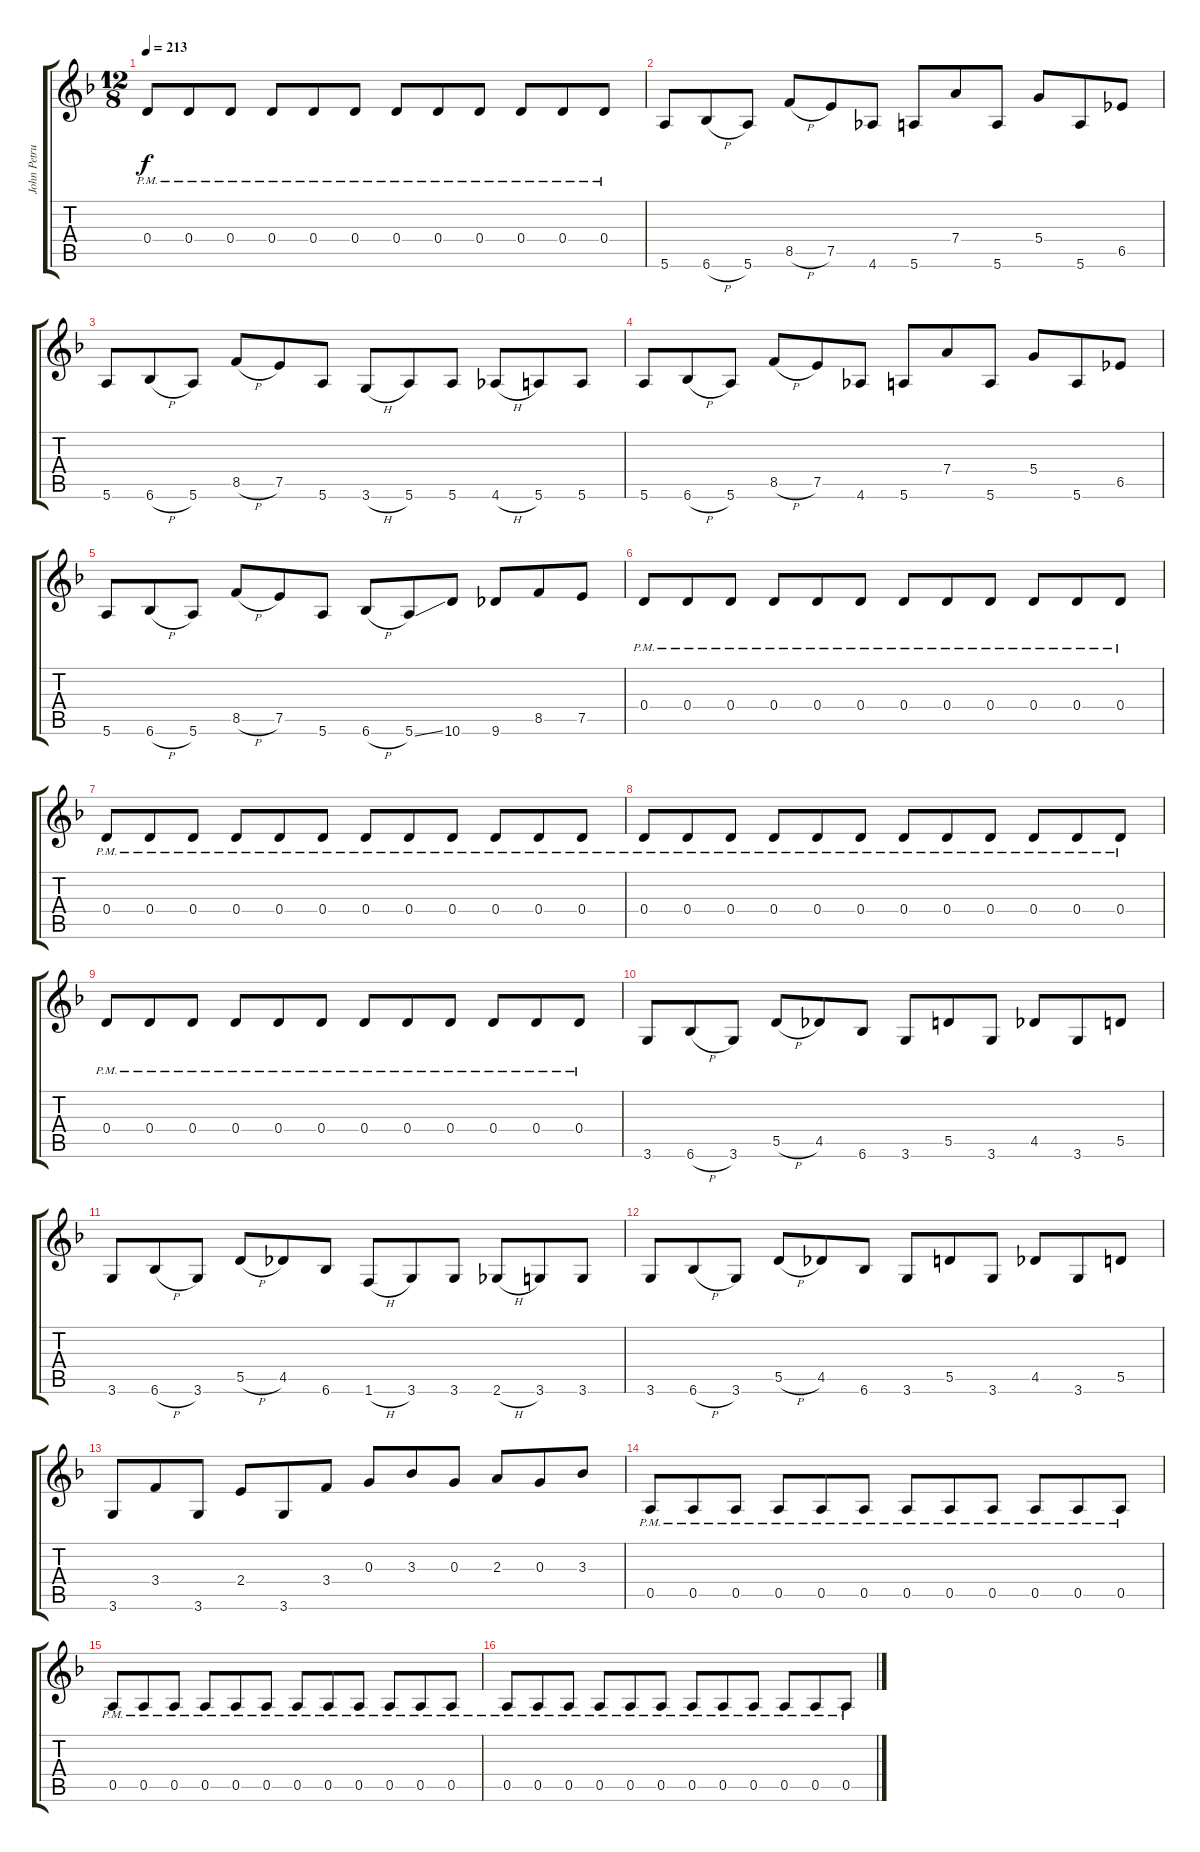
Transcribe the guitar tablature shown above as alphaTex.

\track ("John Petrucci Gtr. 2" "John Petru") {instrument distortionguitar}
\staff {score tabs}
\tuning (E4 B3 G3 D3 A2 E2) {hide}
\ts (12 8)
\tempo 213
\clef g2
\ks dminor
0.4{pm}.8{dy f} 0.4{pm}.8 0.4{pm}.8 0.4{pm}.8 0.4{pm}.8 0.4{pm}.8 0.4{pm}.8 0.4{pm}.8 0.4{pm}.8 0.4{pm}.8 0.4{pm}.8 0.4{pm}.8 |
5.6.8 6.6{h}.8 5.6.8 8.5{h}.8 7.5.8 4.6.8 5.6.8 7.4.8 5.6.8 5.4.8 5.6.8 6.5.8 |
5.6.8 6.6{h}.8 5.6.8 8.5{h}.8 7.5.8 5.6.8 3.6{h}.8 5.6.8 5.6.8 4.6{h}.8 5.6.8 5.6.8 |
5.6.8 6.6{h}.8 5.6.8 8.5{h}.8 7.5.8 4.6.8 5.6.8 7.4.8 5.6.8 5.4.8 5.6.8 6.5.8 |
5.6.8 6.6{h}.8 5.6.8 8.5{h}.8 7.5.8 5.6.8 6.6{h}.8 5.6{ss}.8 10.6.8 9.6.8 8.5.8 7.5.8 |
0.4{pm}.8 0.4{pm}.8 0.4{pm}.8 0.4{pm}.8 0.4{pm}.8 0.4{pm}.8 0.4{pm}.8 0.4{pm}.8 0.4{pm}.8 0.4{pm}.8 0.4{pm}.8 0.4{pm}.8 |
0.4{pm}.8 0.4{pm}.8 0.4{pm}.8 0.4{pm}.8 0.4{pm}.8 0.4{pm}.8 0.4{pm}.8 0.4{pm}.8 0.4{pm}.8 0.4{pm}.8 0.4{pm}.8 0.4{pm}.8 |
0.4{pm}.8 0.4{pm}.8 0.4{pm}.8 0.4{pm}.8 0.4{pm}.8 0.4{pm}.8 0.4{pm}.8 0.4{pm}.8 0.4{pm}.8 0.4{pm}.8 0.4{pm}.8 0.4{pm}.8 |
0.4{pm}.8 0.4{pm}.8 0.4{pm}.8 0.4{pm}.8 0.4{pm}.8 0.4{pm}.8 0.4{pm}.8 0.4{pm}.8 0.4{pm}.8 0.4{pm}.8 0.4{pm}.8 0.4{pm}.8 |
3.6.8 6.6{h}.8 3.6.8 5.5{h}.8 4.5.8 6.6.8 3.6.8 5.5.8 3.6.8 4.5.8 3.6.8 5.5.8 |
3.6.8 6.6{h}.8 3.6.8 5.5{h}.8 4.5.8 6.6.8 1.6{h}.8 3.6.8 3.6.8 2.6{h}.8 3.6.8 3.6.8 |
3.6.8 6.6{h}.8 3.6.8 5.5{h}.8 4.5.8 6.6.8 3.6.8 5.5.8 3.6.8 4.5.8 3.6.8 5.5.8 |
3.6.8 3.4.8 3.6.8 2.4.8 3.6.8 3.4.8 0.3.8 3.3.8 0.3.8 2.3.8 0.3.8 3.3.8 |
0.5{pm}.8 0.5{pm}.8 0.5{pm}.8 0.5{pm}.8 0.5{pm}.8 0.5{pm}.8 0.5{pm}.8 0.5{pm}.8 0.5{pm}.8 0.5{pm}.8 0.5{pm}.8 0.5{pm}.8 |
0.5{pm}.8 0.5{pm}.8 0.5{pm}.8 0.5{pm}.8 0.5{pm}.8 0.5{pm}.8 0.5{pm}.8 0.5{pm}.8 0.5{pm}.8 0.5{pm}.8 0.5{pm}.8 0.5{pm}.8 |
0.5{pm}.8 0.5{pm}.8 0.5{pm}.8 0.5{pm}.8 0.5{pm}.8 0.5{pm}.8 0.5{pm}.8 0.5{pm}.8 0.5{pm}.8 0.5{pm}.8 0.5{pm}.8 0.5{pm}.8
